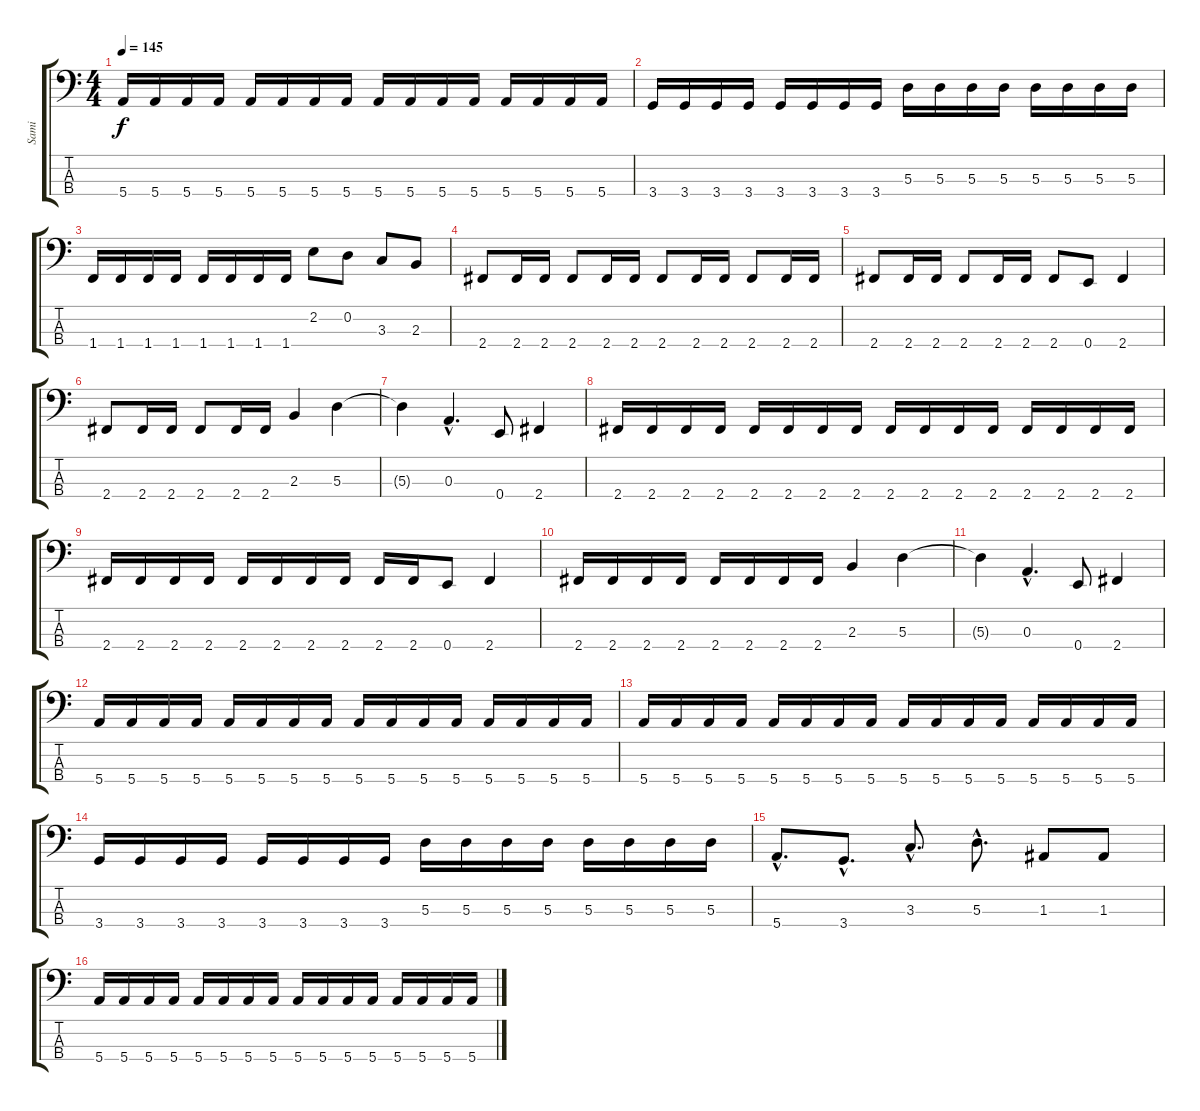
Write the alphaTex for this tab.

\track ("Sami" "Sami") {instrument electricbasspick}
\staff {score tabs}
\tuning (G2 D2 A1 E1) {hide}
\ts (4 4)
\tempo 145
\clef f4
\ks c
5.4.16{dy f} 5.4.16 5.4.16 5.4.16 5.4.16 5.4.16 5.4.16 5.4.16 5.4.16 5.4.16 5.4.16 5.4.16 5.4.16 5.4.16 5.4.16 5.4.16 |
3.4.16 3.4.16 3.4.16 3.4.16 3.4.16 3.4.16 3.4.16 3.4.16 5.3.16 5.3.16 5.3.16 5.3.16 5.3.16 5.3.16 5.3.16 5.3.16 |
1.4.16 1.4.16 1.4.16 1.4.16 1.4.16 1.4.16 1.4.16 1.4.16 2.2.8 0.2.8 3.3.8 2.3.8 |
2.4.8 2.4.16 2.4.16 2.4.8 2.4.16 2.4.16 2.4.8 2.4.16 2.4.16 2.4.8 2.4.16 2.4.16 |
2.4.8 2.4.16 2.4.16 2.4.8 2.4.16 2.4.16 2.4.8 0.4.8 2.4.4 |
2.4.8 2.4.16 2.4.16 2.4.8 2.4.16 2.4.16 2.3.4 5.3.4 |
5.3{t}.4 0.3{hac}.4{d} 0.4.8 2.4.4 |
2.4.16 2.4.16 2.4.16 2.4.16 2.4.16 2.4.16 2.4.16 2.4.16 2.4.16 2.4.16 2.4.16 2.4.16 2.4.16 2.4.16 2.4.16 2.4.16 |
2.4.16 2.4.16 2.4.16 2.4.16 2.4.16 2.4.16 2.4.16 2.4.16 2.4.16 2.4.16 0.4.8 2.4.4 |
2.4.16 2.4.16 2.4.16 2.4.16 2.4.16 2.4.16 2.4.16 2.4.16 2.3.4 5.3.4 |
5.3{t}.4 0.3{hac}.4{d} 0.4.8 2.4.4 |
5.4.16 5.4.16 5.4.16 5.4.16 5.4.16 5.4.16 5.4.16 5.4.16 5.4.16 5.4.16 5.4.16 5.4.16 5.4.16 5.4.16 5.4.16 5.4.16 |
5.4.16 5.4.16 5.4.16 5.4.16 5.4.16 5.4.16 5.4.16 5.4.16 5.4.16 5.4.16 5.4.16 5.4.16 5.4.16 5.4.16 5.4.16 5.4.16 |
3.4.16 3.4.16 3.4.16 3.4.16 3.4.16 3.4.16 3.4.16 3.4.16 5.3.16 5.3.16 5.3.16 5.3.16 5.3.16 5.3.16 5.3.16 5.3.16 |
5.4{hac}.8{d} 3.4{hac}.8{d} 3.3{hac}.8{d} 5.3{hac}.8{d} 1.3.8 1.3.8 |
5.4.16 5.4.16 5.4.16 5.4.16 5.4.16 5.4.16 5.4.16 5.4.16 5.4.16 5.4.16 5.4.16 5.4.16 5.4.16 5.4.16 5.4.16 5.4.16
